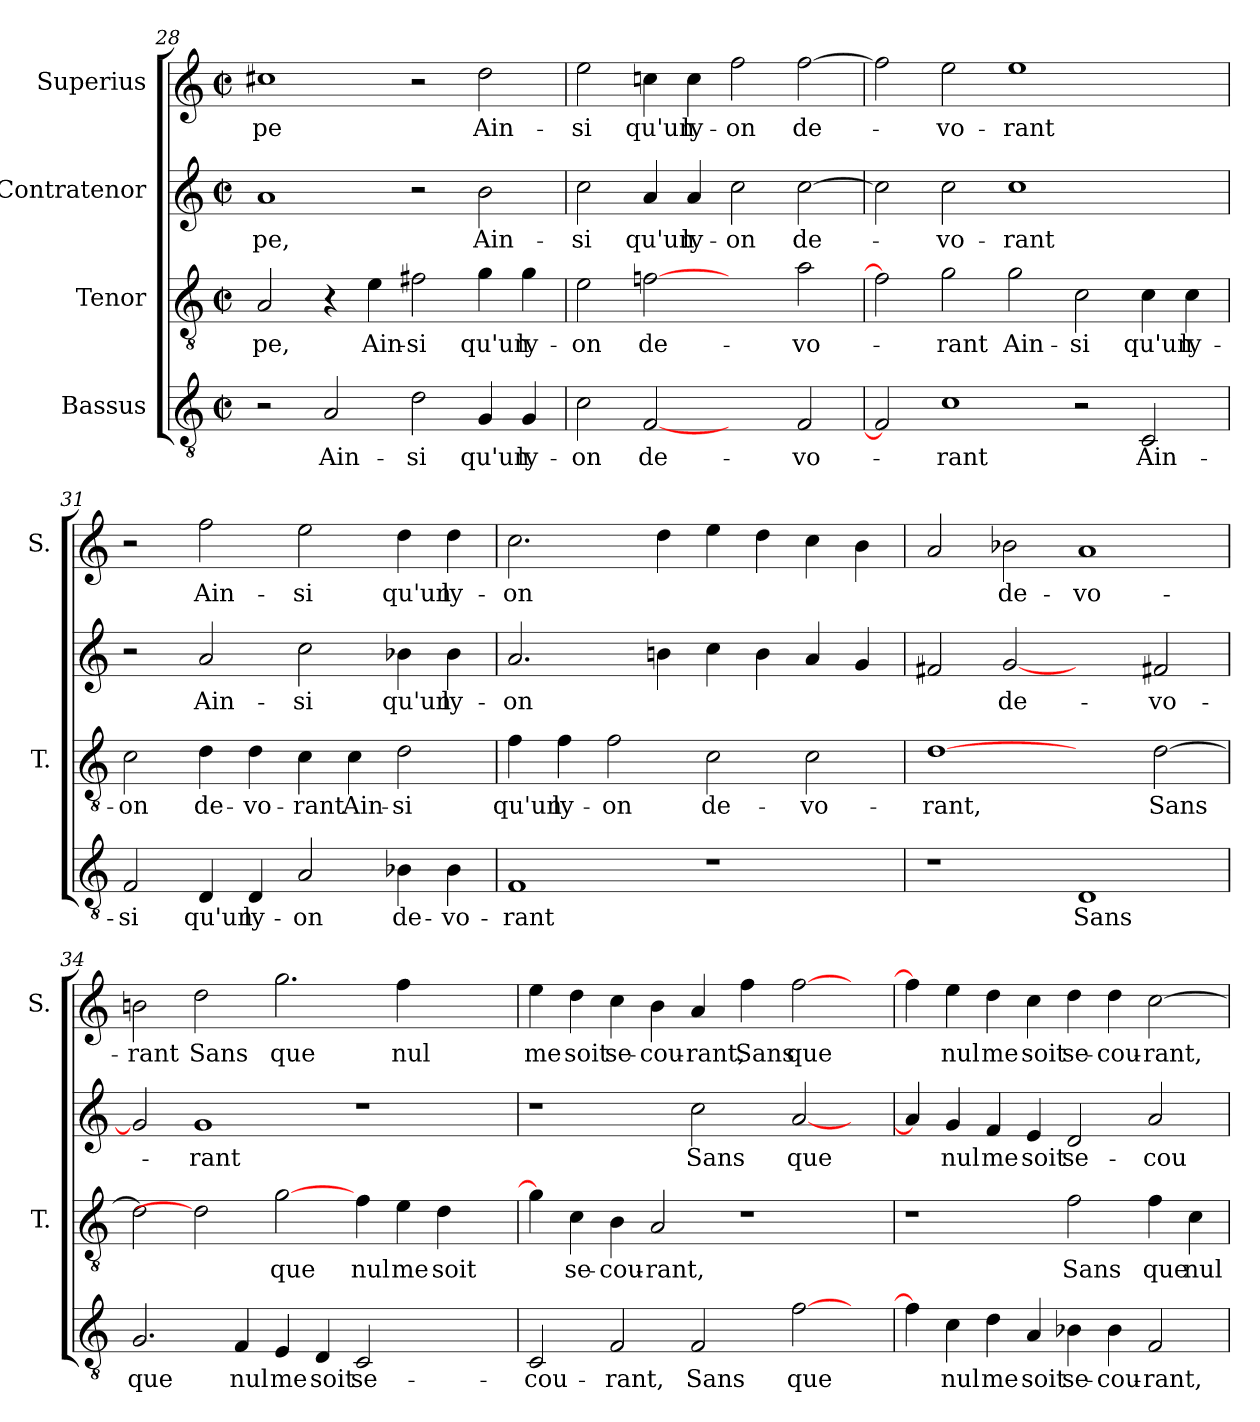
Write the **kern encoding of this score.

**kern	**text	**kern	**text	**kern	**text	**kern	**text
*part4	*part4	*part3	*part3	*part2	*part2	*part1	*part1
*staff4	*staff4	*staff3	*staff3	*staff2	*staff2	*staff1	*staff1
*I"Bassus	*	*I"Tenor	*	*I"Contratenor	*	*I"Superius	*
*	*	*I'T.	*	*	*	*I'S.	*
*clefGv2	*	*clefGv2	*	*clefG2	*	*clefG2	*
*k[]	*	*k[]	*	*k[]	*	*k[]	*
*C:	*	*C:	*	*C:	*	*C:	*
*M2/2	*	*M2/2	*	*M2/2	*	*M2/2	*
*met(c|)	*	*met(c|)	*	*met(c|)	*	*met(c|)	*
=28	=28	=28	=28	=28	=28	=28	=28
2r	.	2A/	-pe,	1a/	-pe,	1cc#X\	-pe
2A/	Ain-	4r	.	.	.	.	.
.	.	4e\	Ain-	.	.	.	.
2d\	-si	2f#X\	-si	2r	.	2r	.
4G/	qu'un	4g\	qu'un	2b\	Ain-	2dd\	Ain-
4G/	ly-	4g\	ly-	.	.	.	.
=29	=29	=29	=29	=29	=29	=29	=29
2c\	-on	2e\	-on	2cc\	-si	2ee\	-si
[2F/	de-	[2fn\	de-	4a/	qu'un	4ccn\	qu'un
.	.	.	.	4a/	ly-	4cc\	ly-
2ryy	.	2ryy	.	2cc\	-on	2ff\	-on
2F/	-vo-	2a\	-vo-	[2cc\	de-	[2ff\	de-
=30	=30	=30	=30	=30	=30	=30	=30
2F/]	.	2f\]	.	2cc\]	.	2ff\]	.
1c\	-rant	2g\	-rant	2cc\	-vo-	2ee\	-vo-
.	.	2g\	Ain-	1cc\	-rant	1ee\	-rant
2r	.	2c\	-si	.	.	.	.
2C/	Ain-	4c\	qu'un	2ryy	.	2ryy	.
.	.	4c\	ly-	.	.	.	.
!!LO:PB:g=z
=31	=31	=31	=31	=31	=31	=31	=31
2F/	-si	2c\	-on	2r	.	2r	.
4D/	qu'un	4d\	de-	2a/	Ain-	2ff\	Ain-
4D/	ly-	4d\	-vo-	.	.	.	.
2A/	-on	4c\	-rant	2cc\	-si	2ee\	-si
.	.	4c\	Ain-	.	.	.	.
4B-X\	de-	2d\	-si	4b-X\	qu'un	4dd\	qu'un
4B-\	-vo-	.	.	4b-\	ly-	4dd\	ly-
=32	=32	=32	=32	=32	=32	=32	=32
1F/	-rant	4f\	qu'un	2.a/	-on	2.cc\	-on
.	.	4f\	ly-	.	.	.	.
.	.	2f\	-on	.	.	.	.
.	.	.	.	4bn\	.	4dd\	.
1r	.	2c\	de-	4cc\	.	4ee\	.
.	.	.	.	4b\	.	4dd\	.
.	.	2c\	-vo-	4a/	.	4cc\	.
.	.	.	.	4g/	.	4b\	.
=33	=33	=33	=33	=33	=33	=33	=33
1r	.	[1d\	-rant,	2f#X/	.	2a/	.
.	.	.	.	[2g/	de-	2b-X\	de-
1D/	Sans	2ryy	.	2ryy	.	1a/	-vo-
.	.	[2d\	Sans	2f#X/	-vo-	.	.
=34	=34	=34	=34	=34	=34	=34	=34
2.G/	que	2d\]	.	2g/]	.	2bn\	-rant
.	.	2d\]	.	1g/	-rant	2dd\	Sans
4F/	nul	.	.	.	.	.	.
4E/	me	[2g\	que	.	.	2.gg\	que
4D/	soit	.	.	.	.	.	.
2C/	se-	4f\	nul	1r	.	.	.
.	.	4e\	me	.	.	4ff\	nul
2ryy	.	4d\	soit	.	.	2ryy	.
.	.	4ryy	.	.	.	.	.
!!LO:LB:g=z
=35	=35	=35	=35	=35	=35	=35	=35
2C/	-cou-	4g\]	.	1r	.	4ee\	me
.	.	4c\	se-	.	.	4dd\	soit
2F/	-rant,	4B\	-cou-	.	.	4cc\	se-
.	.	2A/	-rant,	.	.	4b\	-cou-
2F/	Sans	.	.	2cc\	Sans	4a/	-rant,
.	.	1r	.	.	.	4ff\	Sans
[2f\	que	.	.	[2a/	que	[2ff\	que
4ryy	.	.	.	4ryy	.	4ryy	.
=36	=36	=36	=36	=36	=36	=36	=36
4f\]	.	1r	.	4a/]	.	4ff\]	.
4c\	nul	.	.	4g/	nul	4ee\	nul
4d\	me	.	.	4f/	me	4dd\	me
4A/	soit	.	.	4e/	soit	4cc\	soit
4B-X\	se-	2f\	Sans	2d/	se-	4dd\	se-
4B-\	-cou-	.	.	.	.	4dd\	-cou-
2F/	-rant,	4f\	que	2a/	-cou-	[2cc\	-rant,
.	.	4c\	nul	.	.	.	.
=	=	=	=	=	=	=	=
*-	*-	*-	*-	*-	*-	*-	*-
